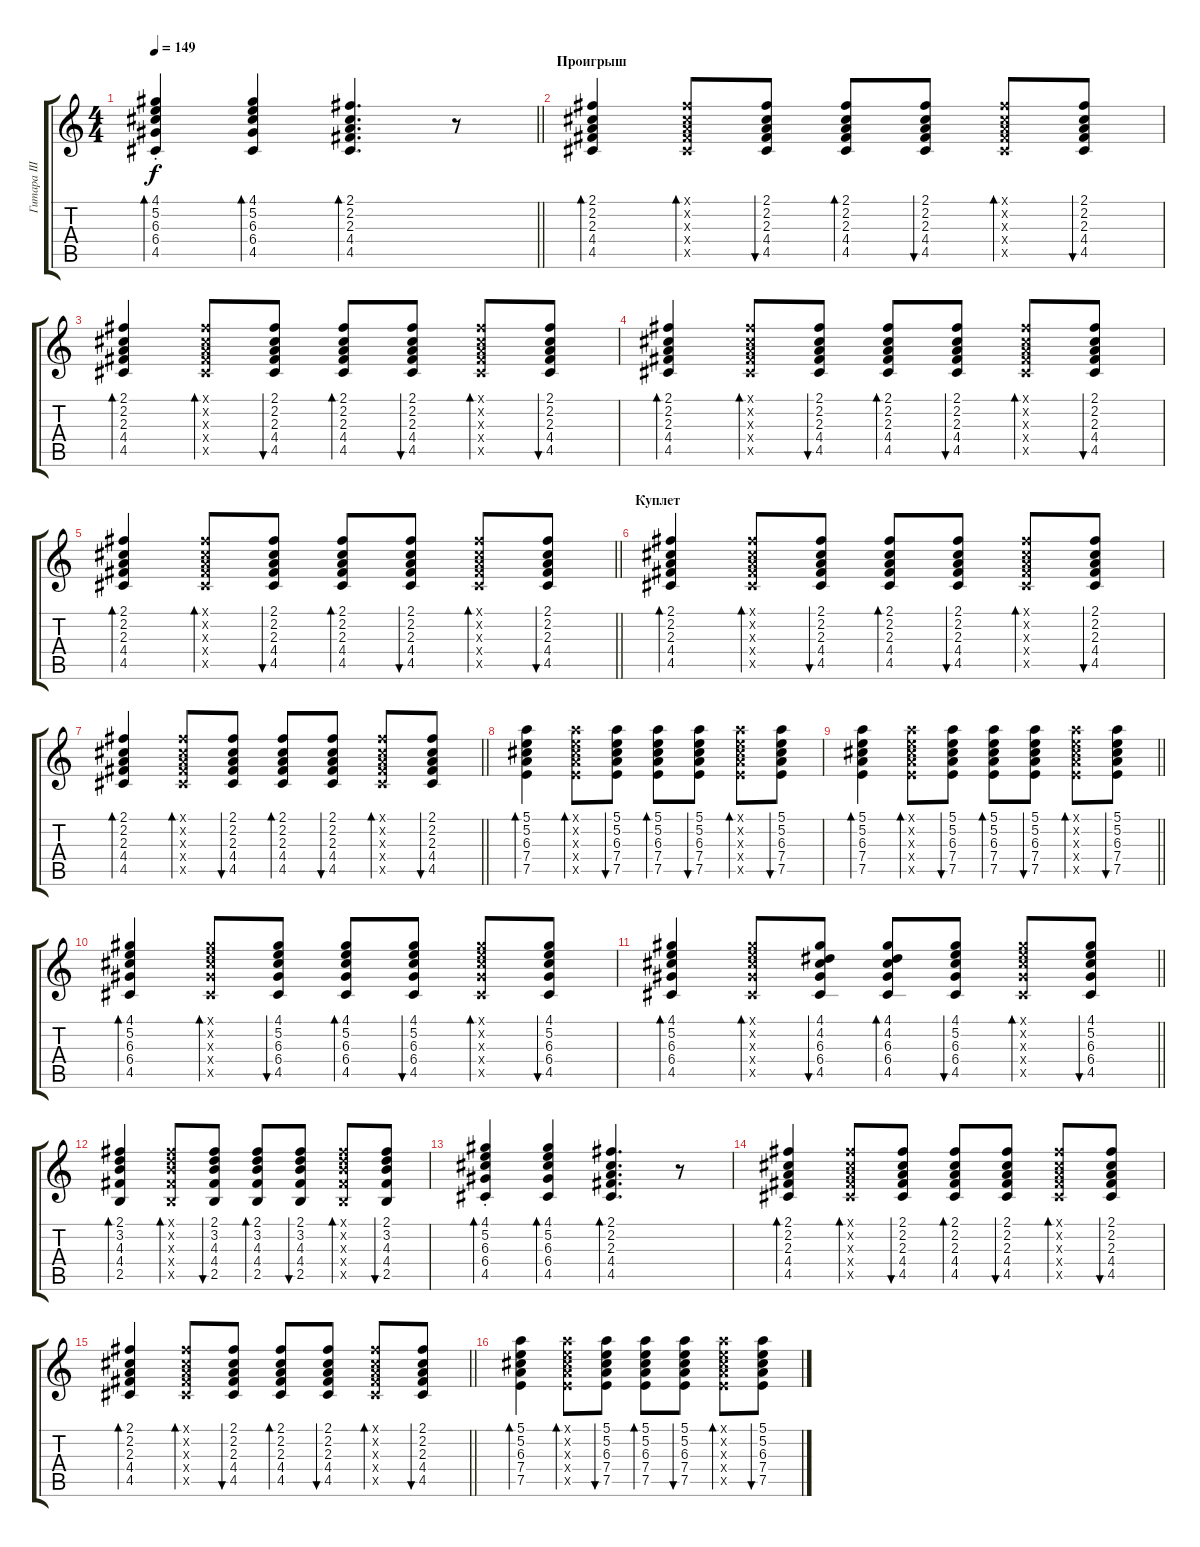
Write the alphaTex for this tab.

\track ("Гитара III" "Гитара III") {instrument electricguitarclean}
\staff {score tabs}
\tuning (E4 B3 G3 D3 A2 E2) {hide}
\ts (4 4)
\tempo 149
\clef g2
\barLineRight lightlight
\ks c
(4.1{st} 5.2{st} 6.3{st} 6.4{st} 4.5{st}).4{bd 60 dy f} (4.1 5.2 6.3 6.4 4.5).4{bd 60} (2.1 2.2 2.3 4.4 4.5).4{d bd 60} r.8 |
\section ("" "Проигрыш")
(2.1 2.2 2.3 4.4 4.5).4{bd 60} (2.1{x} 2.2{x} 2.3{x} 4.4{x} 4.5{x}).8{bd 60} (2.1 2.2 2.3 4.4 4.5).8{bu 60} (2.1 2.2 2.3 4.4 4.5).8{bd 60} (2.1 2.2 2.3 4.4 4.5).8{bu 60} (2.1{x} 2.2{x} 2.3{x} 4.4{x} 4.5{x}).8{bd 60} (2.1 2.2 2.3 4.4 4.5).8{bu 60} |
(2.1 2.2 2.3 4.4 4.5).4{bd 60} (2.1{x} 2.2{x} 2.3{x} 4.4{x} 4.5{x}).8{bd 60} (2.1 2.2 2.3 4.4 4.5).8{bu 60} (2.1 2.2 2.3 4.4 4.5).8{bd 60} (2.1 2.2 2.3 4.4 4.5).8{bu 60} (2.1{x} 2.2{x} 2.3{x} 4.4{x} 4.5{x}).8{bd 60} (2.1 2.2 2.3 4.4 4.5).8{bu 60} |
(2.1 2.2 2.3 4.4 4.5).4{bd 60} (2.1{x} 2.2{x} 2.3{x} 4.4{x} 4.5{x}).8{bd 60} (2.1 2.2 2.3 4.4 4.5).8{bu 60} (2.1 2.2 2.3 4.4 4.5).8{bd 60} (2.1 2.2 2.3 4.4 4.5).8{bu 60} (2.1{x} 2.2{x} 2.3{x} 4.4{x} 4.5{x}).8{bd 60} (2.1 2.2 2.3 4.4 4.5).8{bu 60} |
\barLineRight lightlight
(2.1 2.2 2.3 4.4 4.5).4{bd 60} (2.1{x} 2.2{x} 2.3{x} 4.4{x} 4.5{x}).8{bd 60} (2.1 2.2 2.3 4.4 4.5).8{bu 60} (2.1 2.2 2.3 4.4 4.5).8{bd 60} (2.1 2.2 2.3 4.4 4.5).8{bu 60} (2.1{x} 2.2{x} 2.3{x} 4.4{x} 4.5{x}).8{bd 60} (2.1 2.2 2.3 4.4 4.5).8{bu 60} |
\section ("" "Куплет")
(2.1 2.2 2.3 4.4 4.5).4{bd 60} (2.1{x} 2.2{x} 2.3{x} 4.4{x} 4.5{x}).8{bd 60} (2.1 2.2 2.3 4.4 4.5).8{bu 60} (2.1 2.2 2.3 4.4 4.5).8{bd 60} (2.1 2.2 2.3 4.4 4.5).8{bu 60} (2.1{x} 2.2{x} 2.3{x} 4.4{x} 4.5{x}).8{bd 60} (2.1 2.2 2.3 4.4 4.5).8{bu 60} |
\barLineRight lightlight
(2.1 2.2 2.3 4.4 4.5).4{bd 60} (2.1{x} 2.2{x} 2.3{x} 4.4{x} 4.5{x}).8{bd 60} (2.1 2.2 2.3 4.4 4.5).8{bu 60} (2.1 2.2 2.3 4.4 4.5).8{bd 60} (2.1 2.2 2.3 4.4 4.5).8{bu 60} (2.1{x} 2.2{x} 2.3{x} 4.4{x} 4.5{x}).8{bd 60} (2.1 2.2 2.3 4.4 4.5).8{bu 60} |
(5.1 5.2 6.3 7.4 7.5).4{bd 60} (5.1{x} 5.2{x} 6.3{x} 7.4{x} 7.5{x}).8{bd 60} (5.1 5.2 6.3 7.4 7.5).8{bu 60} (5.1 5.2 6.3 7.4 7.5).8{bd 60} (5.1 5.2 6.3 7.4 7.5).8{bu 60} (5.1{x} 5.2{x} 6.3{x} 7.4{x} 7.5{x}).8{bd 60} (5.1 5.2 6.3 7.4 7.5).8{bu 60} |
\barLineRight lightlight
(5.1 5.2 6.3 7.4 7.5).4{bd 60} (5.1{x} 5.2{x} 6.3{x} 7.4{x} 7.5{x}).8{bd 60} (5.1 5.2 6.3 7.4 7.5).8{bu 60} (5.1 5.2 6.3 7.4 7.5).8{bd 60} (5.1 5.2 6.3 7.4 7.5).8{bu 60} (5.1{x} 5.2{x} 6.3{x} 7.4{x} 7.5{x}).8{bd 60} (5.1 5.2 6.3 7.4 7.5).8{bu 60} |
(4.1 5.2 6.3 6.4 4.5).4{bd 120} (4.1{x} 5.2{x} 6.3{x} 6.4{x} 4.5{x}).8{bd 60} (4.1 5.2 6.3 6.4 4.5).8{bu 60} (4.1 5.2 6.3 6.4 4.5).8{bd 60} (4.1 5.2 6.3 6.4 4.5).8{bu 60} (4.1{x} 5.2{x} 6.3{x} 6.4{x} 4.5{x}).8{bd 60} (4.1 5.2 6.3 6.4 4.5).8{bu 60} |
\barLineRight lightlight
(4.1 5.2 6.3 6.4 4.5).4{bd 60} (4.1{x} 5.2{x} 6.3{x} 6.4{x} 4.5{x}).8{bd 60} (4.1 4.2 6.3 6.4 4.5).8{bu 60} (4.1 4.2 6.3 6.4 4.5).8{bd 60} (4.1 5.2 6.3 6.4 4.5).8{bu 60} (4.1{x} 5.2{x} 6.3{x} 6.4{x} 4.5{x}).8{bd 60} (4.1 5.2 6.3 6.4 4.5).8{bu 60} |
(2.1 3.2 4.3 4.4 2.5).4{bd 60} (2.1{x} 3.2{x} 4.3{x} 4.4{x} 2.5{x}).8{bd 60} (2.1 3.2 4.3 4.4 2.5).8{bu 60} (2.1 3.2 4.3 4.4 2.5).8{bd 60} (2.1 3.2 4.3 4.4 2.5).8{bu 60} (2.1{x} 3.2{x} 4.3{x} 4.4{x} 2.5{x}).8{bd 60} (2.1 3.2 4.3 4.4 2.5).8{bu 60} |
(4.1{st} 5.2{st} 6.3{st} 6.4{st} 4.5{st}).4{bd 60} (4.1 5.2 6.3 6.4 4.5).4{bd 60} (2.1 2.2 2.3 4.4 4.5).4{d bd 60} r.8 |
(2.1 2.2 2.3 4.4 4.5).4{bd 60} (2.1{x} 2.2{x} 2.3{x} 4.4{x} 4.5{x}).8{bd 60} (2.1 2.2 2.3 4.4 4.5).8{bu 60} (2.1 2.2 2.3 4.4 4.5).8{bd 60} (2.1 2.2 2.3 4.4 4.5).8{bu 60} (2.1{x} 2.2{x} 2.3{x} 4.4{x} 4.5{x}).8{bd 60} (2.1 2.2 2.3 4.4 4.5).8{bu 60} |
\barLineRight lightlight
(2.1 2.2 2.3 4.4 4.5).4{bd 60} (2.1{x} 2.2{x} 2.3{x} 4.4{x} 4.5{x}).8{bd 60} (2.1 2.2 2.3 4.4 4.5).8{bu 60} (2.1 2.2 2.3 4.4 4.5).8{bd 60} (2.1 2.2 2.3 4.4 4.5).8{bu 60} (2.1{x} 2.2{x} 2.3{x} 4.4{x} 4.5{x}).8{bd 60} (2.1 2.2 2.3 4.4 4.5).8{bu 60} |
(5.1 5.2 6.3 7.4 7.5).4{bd 60} (5.1{x} 5.2{x} 6.3{x} 7.4{x} 7.5{x}).8{bd 60} (5.1 5.2 6.3 7.4 7.5).8{bu 60} (5.1 5.2 6.3 7.4 7.5).8{bd 60} (5.1 5.2 6.3 7.4 7.5).8{bu 60} (5.1{x} 5.2{x} 6.3{x} 7.4{x} 7.5{x}).8{bd 60} (5.1 5.2 6.3 7.4 7.5).8{bu 60}
